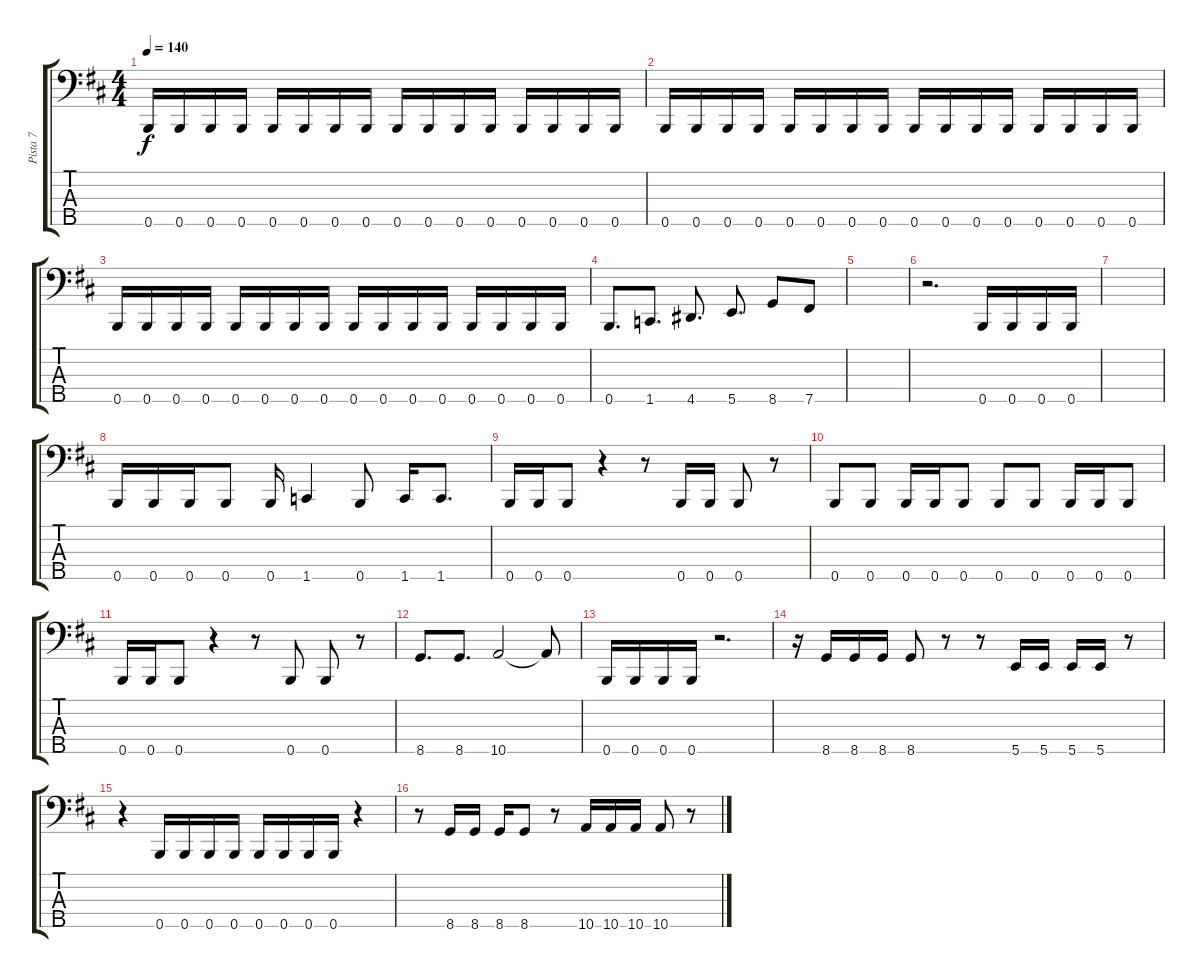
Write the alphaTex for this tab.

\track ("Pista 7" "Pista 7") {instrument electricbassfinger}
\staff {score tabs}
\tuning (G2 D2 A1 E1 B0) {hide}
\ts (4 4)
\tempo 140
\clef f4
\ks bminor
0.5.16{dy f} 0.5.16 0.5.16 0.5.16 0.5.16 0.5.16 0.5.16 0.5.16 0.5.16 0.5.16 0.5.16 0.5.16 0.5.16 0.5.16 0.5.16 0.5.16 |
0.5.16 0.5.16 0.5.16 0.5.16 0.5.16 0.5.16 0.5.16 0.5.16 0.5.16 0.5.16 0.5.16 0.5.16 0.5.16 0.5.16 0.5.16 0.5.16 |
0.5.16 0.5.16 0.5.16 0.5.16 0.5.16 0.5.16 0.5.16 0.5.16 0.5.16 0.5.16 0.5.16 0.5.16 0.5.16 0.5.16 0.5.16 0.5.16 |
0.5.8{d} 1.5.8{d} 4.5.8{d} 5.5.8{d} 8.5.8 7.5.8 |
|
r.2{d} 0.5.16 0.5.16 0.5.16 0.5.16 |
|
0.5.16 0.5.16 0.5.16 0.5.8 0.5.16 1.5.4 0.5.8 1.5.16 1.5.8{d} |
0.5.16 0.5.16 0.5.8 r.4 r.8 0.5.16 0.5.16 0.5.8 r.8 |
0.5.8 0.5.8 0.5.16 0.5.16 0.5.8 0.5.8 0.5.8 0.5.16 0.5.16 0.5.8 |
0.5.16 0.5.16 0.5.8 r.4 r.8 0.5.8 0.5.8 r.8 |
8.5.8{d} 8.5.8{d} 10.5.2 10.5{t}.8 |
0.5.16 0.5.16 0.5.16 0.5.16 r.2{d} |
r.16 8.5.16 8.5.16 8.5.16 8.5.8 r.8 r.8 5.5.16 5.5.16 5.5.16 5.5.16 r.8 |
r.4 0.5.16 0.5.16 0.5.16 0.5.16 0.5.16 0.5.16 0.5.16 0.5.16 r.4 |
r.8 8.5.16 8.5.16 8.5.16 8.5.8 r.8 10.5.16 10.5.16 10.5.16 10.5.8 r.8
